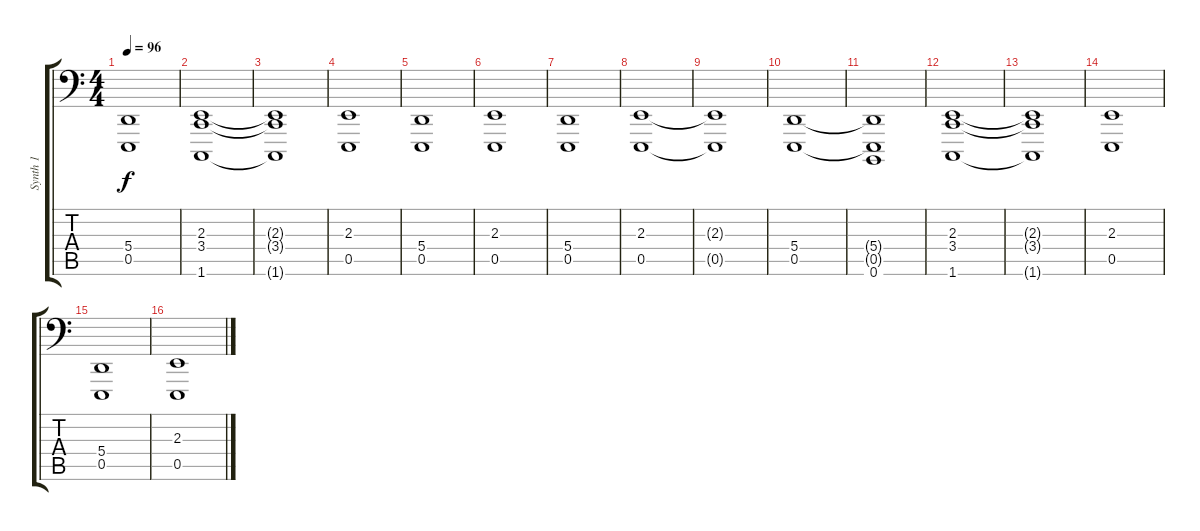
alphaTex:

\track ("Synth 1" "Synth 1") {instrument stringensemble2}
\staff {score tabs}
\tuning (C3 G2 D2 A1 E1 B0) {hide}
\ts (4 4)
\tempo 96
\clef f4
\ks c
(5.4{t} 0.5{t}).1{dy f} |
(2.3 3.4 1.6).1 |
(2.3{t} 3.4{t} 1.6{t}).1 |
(2.3 0.5).1 |
(5.4 0.5).1 |
(2.3 0.5).1 |
(5.4 0.5).1 |
(2.3 0.5).1 |
(2.3{t} 0.5{t}).1 |
(5.4 0.5).1 |
(5.4{t} 0.5{t} 0.6).1 |
(2.3 3.4 1.6).1 |
(2.3{t} 3.4{t} 1.6{t}).1 |
(2.3 0.5).1 |
(5.4 0.5).1 |
(2.3 0.5).1
